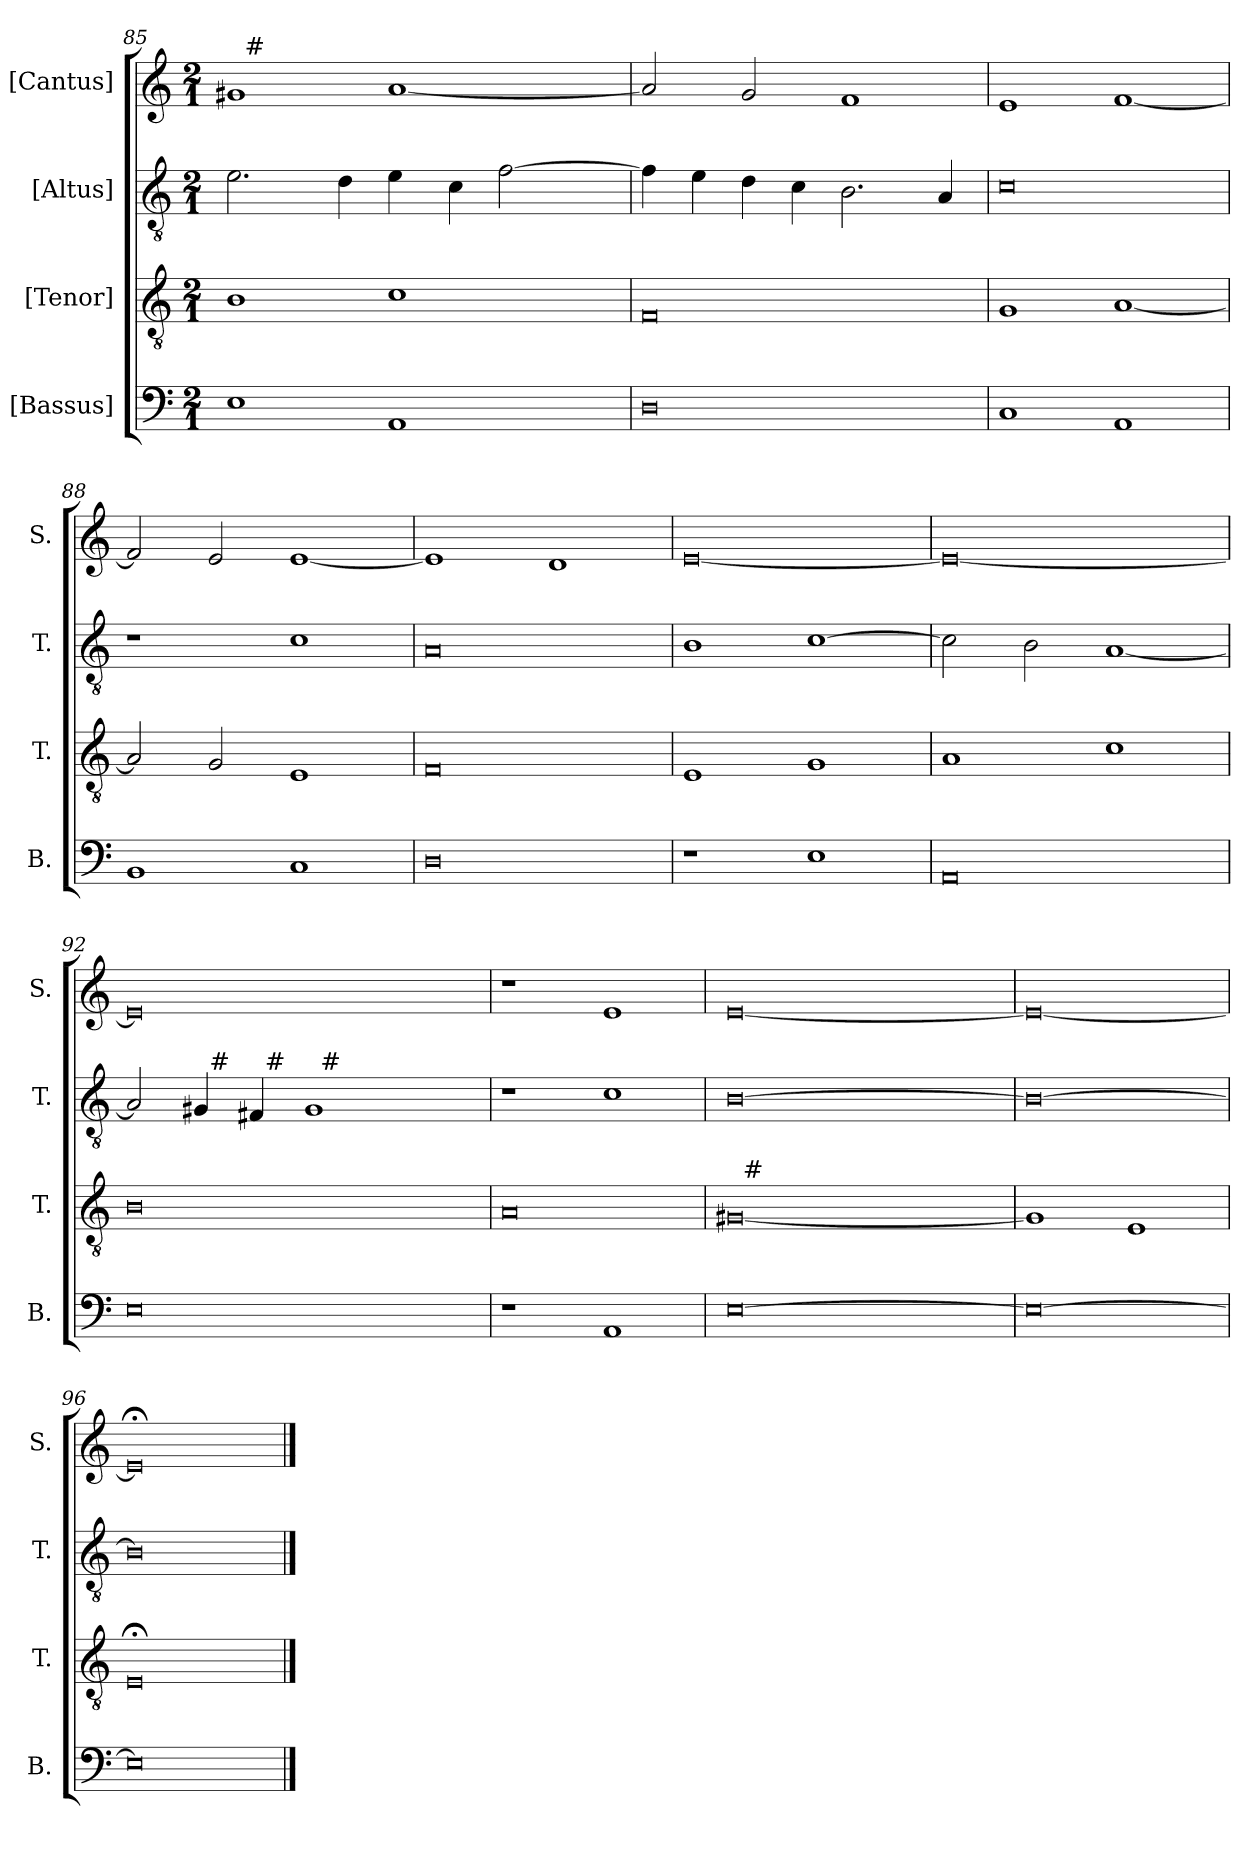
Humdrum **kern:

**kern	**kern	**kern	**kern
*part4	*part3	*part2	*part1
*staff4	*staff3	*staff2	*staff1
*I"[Bassus]	*I"[Tenor]	*I"[Altus]	*I"[Cantus]
*I'B.	*I'T.	*I'T.	*I'S.
!!LO:LB:g=z
*clefF4	*clefGv2	*clefGv2	*clefG2
*	*ITrd7c12	*ITrd7c12	*
*k[]	*k[]	*k[]	*k[]
*C:	*C:	*C:	*C:
*M2/1	*M2/1	*M2/1	*M2/1
=85	=85	=85	=85
*	*	*	*^
1Ei	1BBi	2.Ei\	1g#i	32ryy
.	.	.	.	256ryy
!	!	!	!	!LO:TX:a:t=#
.	.	.	.	1ryy
.	.	4Di\	.	.
1AAi	1Ci	4Ei\	[<1ai	.
.	.	.	.	2ryy
.	.	4Ci\	.	.
.	.	[>2Fi\	.	.
.	.	.	.	4ryy
.	.	.	.	8ryy
.	.	.	.	16ryy
.	.	.	.	64..ryy
*	*	*	*v	*v
=86	=86	=86	=86
0Di	0FFi	4Fi\]	2ai/]
.	.	4Ei\	.
.	.	4Di\	2gi/
.	.	4Ci\	.
.	.	2.BBi\	1fi
.	.	4AAi/	.
=87	=87	=87	=87
1Ci	1GGi	0Ci	1ei
1AAi	[<1AAi	.	[<1fi
=88	=88	=88	=88
1BBi	2AAi/]	1r	2fi/]
.	2GGi/	.	2ei/
1Ci	1EEi	1Ci	[<1ei
=89	=89	=89	=89
0Di	0FFi	0AAi	1ei]
.	.	.	1di
=90	=90	=90	=90
1r	1EEi	1BBi	[<0ei
1Ei	1GGi	[>1Ci	.
!!LO:PB:g=z
=91	=91	=91	=91
0AAi	1AAi	2Ci\]	0ei_<
.	.	2BBi\	.
.	1Ci	[<1AAi	.
=92	=92	=92	=92
*	*	*^	*
*	*	*	*^	*
*	*	*	*	*^	*
0Ei	0BBi	2AAi/]	2ryy	2ryy	1ryy	0ei]
.	.	4GG#i/	32ryy	4ryy	.	.
.	.	.	256ryy	.	.	.
!	!	!	!LO:TX:a:t=#	!	!	!
.	.	.	1ryy	.	.	.
.	.	4FF#i/	.	32ryy	.	.
.	.	.	.	256ryy	.	.
!	!	!	!	!LO:TX:a:t=#	!	!
.	.	.	.	1ryy	.	.
.	.	1GG#i	.	.	32ryy	.
.	.	.	.	.	256ryy	.
!	!	!	!	!	!LO:TX:a:t=#	!
.	.	.	.	.	2ryy	.
.	.	.	4ryy	.	4ryy	.
.	.	.	8ryy	8ryy	8ryy	.
.	.	.	16ryy	16ryy	16ryy	.
.	.	.	64..ryy	64..ryy	64..ryy	.
*	*	*v	*v	*v	*v	*
=93	=93	=93	=93
1r	0AAi	1r	1r
1AAi	.	1Ci	1ei
=94	=94	=94	=94
*	*^	*	*
[>0Ei	[<0GG#i	32ryy	[>0BBi	[<0ei
.	.	256ryy	.	.
!	!	!LO:TX:a:t=#	!	!
.	.	1ryy	.	.
.	.	2ryy	.	.
.	.	4ryy	.	.
.	.	8ryy	.	.
.	.	16ryy	.	.
.	.	64..ryy	.	.
*	*v	*v	*	*
=95	=95	=95	=95
0Ei_>	1GG#i]	0BBi_>	0ei_<
.	1EEi	.	.
=96	=96	=96	=96
0Ei]	0EE;i	0BBi]	0e;i]
==	==	==	==
*-	*-	*-	*-
